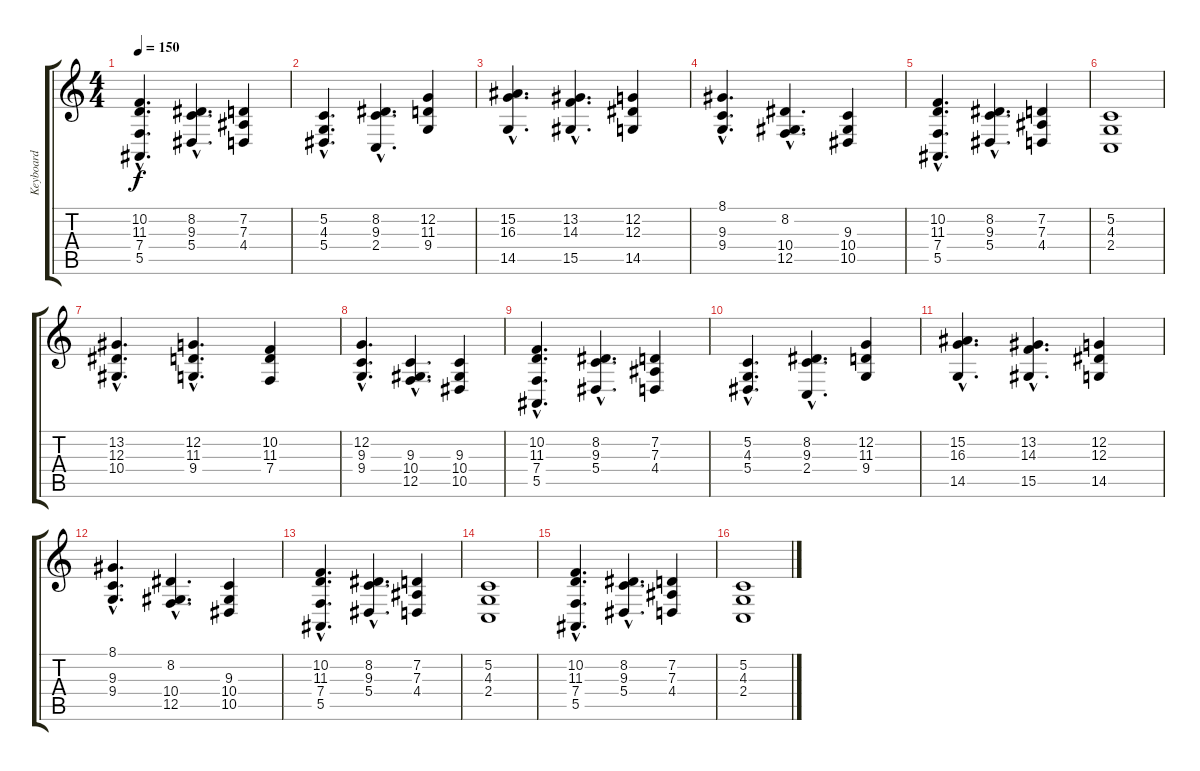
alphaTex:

\track ("Keyboard" "Keyboard") {instrument fx5brightness}
\staff {score tabs}
\tuning (C4 G3 Eb3 Bb2 F2 C2) {hide}
\ts (4 4)
\tempo 150
\clef g2
\ks c
(10.2{hac} 11.3{hac} 7.4{hac} 5.5{hac}).4{d dy f} (8.2{hac} 9.3{hac} 5.4{hac}).4{d} (7.2 7.3 4.4).4 |
(5.2{hac} 4.3{hac} 5.4{hac}).4{d} (8.2{hac} 9.3{hac} 2.4{hac}).4{d} (12.2 11.3 9.4).4 |
(15.2{hac} 16.3{hac} 14.5{hac}).4{d} (13.2{hac} 14.3{hac} 15.5{hac}).4{d} (12.2 12.3 14.5).4 |
(8.1{hac} 9.3{hac} 9.4{hac}).4{d} (8.2{hac} 10.4{hac} 12.5{hac}).4{d} (9.3 10.4 10.5).4 |
(10.2{hac} 11.3{hac} 7.4{hac} 5.5{hac}).4{d} (8.2{hac} 9.3{hac} 5.4{hac}).4{d} (7.2 7.3 4.4).4 |
(5.2 4.3 2.4).1 |
(13.2{hac} 12.3{hac} 10.4{hac}).4{d} (12.2{hac} 11.3{hac} 9.4{hac}).4{d} (10.2 11.3 7.4).4 |
(12.2{hac} 9.3{hac} 9.4{hac}).4{d} (9.3{hac} 10.4{hac} 12.5{hac}).4{d} (9.3 10.4 10.5).4 |
(10.2{hac} 11.3{hac} 7.4{hac} 5.5{hac}).4{d} (8.2{hac} 9.3{hac} 5.4{hac}).4{d} (7.2 7.3 4.4).4 |
(5.2{hac} 4.3{hac} 5.4{hac}).4{d} (8.2{hac} 9.3{hac} 2.4{hac}).4{d} (12.2 11.3 9.4).4 |
(15.2{hac} 16.3{hac} 14.5{hac}).4{d} (13.2{hac} 14.3{hac} 15.5{hac}).4{d} (12.2 12.3 14.5).4 |
(8.1{hac} 9.3{hac} 9.4{hac}).4{d} (8.2{hac} 10.4{hac} 12.5{hac}).4{d} (9.3 10.4 10.5).4 |
(10.2{hac} 11.3{hac} 7.4{hac} 5.5{hac}).4{d} (8.2{hac} 9.3{hac} 5.4{hac}).4{d} (7.2 7.3 4.4).4 |
(5.2 4.3 2.4).1 |
(10.2{hac} 11.3{hac} 7.4{hac} 5.5{hac}).4{d} (8.2{hac} 9.3{hac} 5.4{hac}).4{d} (7.2 7.3 4.4).4 |
(5.2 4.3 2.4).1
